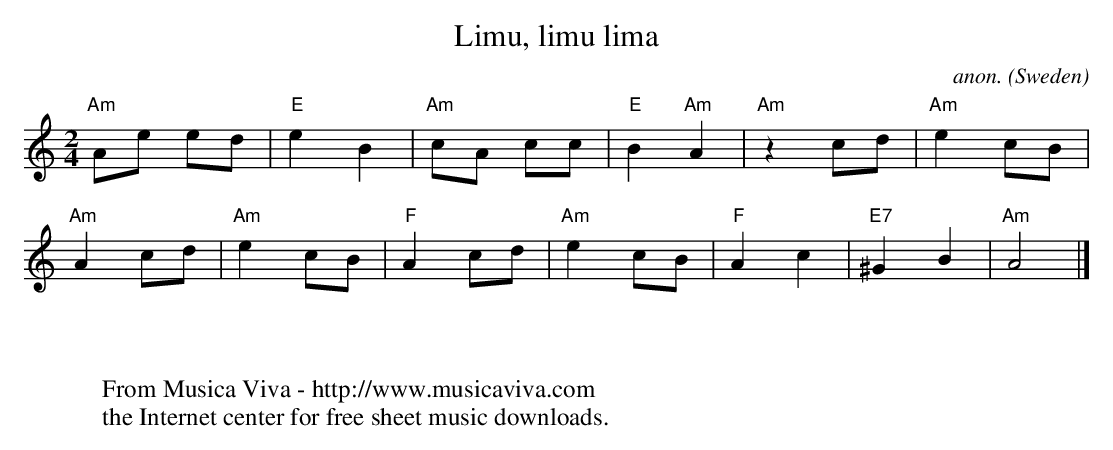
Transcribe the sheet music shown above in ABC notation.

X:1
T:Limu, limu lima
C:anon.
O:Sweden
M:2/4
L:1/8
K:Am
"Am"Ae ed|"E"e2 B2|"Am"cA cc|"E"B2 "Am"A2|"Am"z2 cd|"Am"e2 cB|
"Am"A2 cd|"Am"e2 cB|"F"A2 cd|"Am"e2 cB|"F"A2 c2|"E7"^G2 B2|"Am"A4|]
W:
W:
W:  From Musica Viva - http://www.musicaviva.com
W:  the Internet center for free sheet music downloads.
